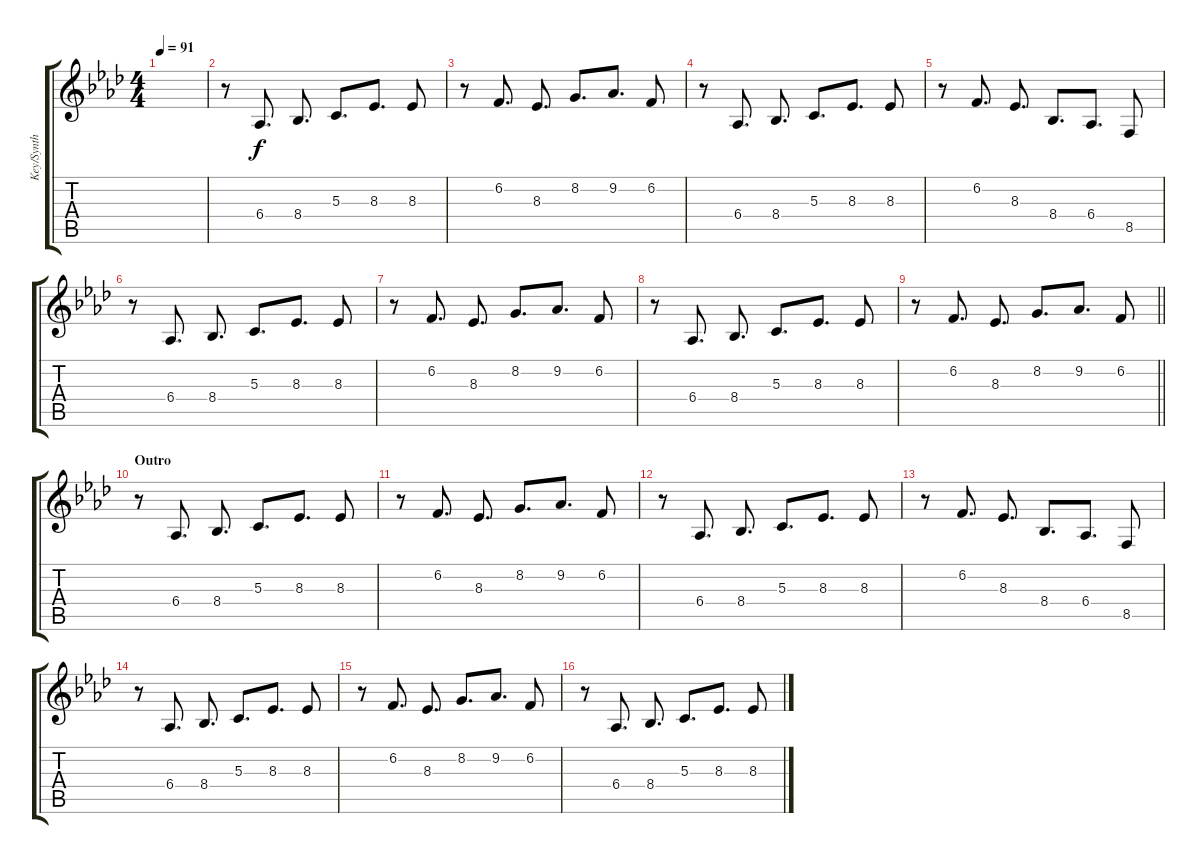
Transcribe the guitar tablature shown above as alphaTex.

\track ("Key/Synth 2" "Key/Synth ") {instrument synthstrings1}
\staff {score tabs}
\tuning (E4 B3 G3 D3 A2 E2) {hide}
\ts (4 4)
\tempo 91
\clef g2
\ks fminor
|
r.8 6.4.8{d} 8.4.8{d} 5.3.8{d} 8.3.8{d} 8.3.8 |
r.8{volume 2} 6.2.8{d} 8.3.8{d} 8.2.8{d} 9.2.8{d} 6.2.8 |
r.8{volume 6} 6.4.8{d} 8.4.8{d} 5.3.8{d} 8.3.8{d} 8.3.8 |
r.8 6.2.8{d} 8.3.8{d} 8.4.8{d} 6.4.8{d} 8.5.8 |
r.8{volume 12} 6.4.8{d} 8.4.8{d} 5.3.8{d} 8.3.8{d} 8.3.8 |
r.8 6.2.8{d} 8.3.8{d} 8.2.8{d} 9.2.8{d} 6.2.8 |
r.8 6.4.8{d} 8.4.8{d} 5.3.8{d} 8.3.8{d} 8.3.8 |
\barLineRight lightlight
r.8 6.2.8{d} 8.3.8{d} 8.2.8{d} 9.2.8{d} 6.2.8 |
\section ("" "Outro")
r.8{volume 13} 6.4.8{d} 8.4.8{d} 5.3.8{d} 8.3.8{d} 8.3.8 |
r.8 6.2.8{d} 8.3.8{d} 8.2.8{d} 9.2.8{d} 6.2.8 |
r.8 6.4.8{d} 8.4.8{d} 5.3.8{d} 8.3.8{d} 8.3.8 |
r.8 6.2.8{d} 8.3.8{d} 8.4.8{d} 6.4.8{d} 8.5.8 |
r.8 6.4.8{d} 8.4.8{d} 5.3.8{d} 8.3.8{d} 8.3.8 |
r.8 6.2.8{d} 8.3.8{d} 8.2.8{d} 9.2.8{d} 6.2.8 |
r.8 6.4.8{d} 8.4.8{d} 5.3.8{d} 8.3.8{d} 8.3.8
